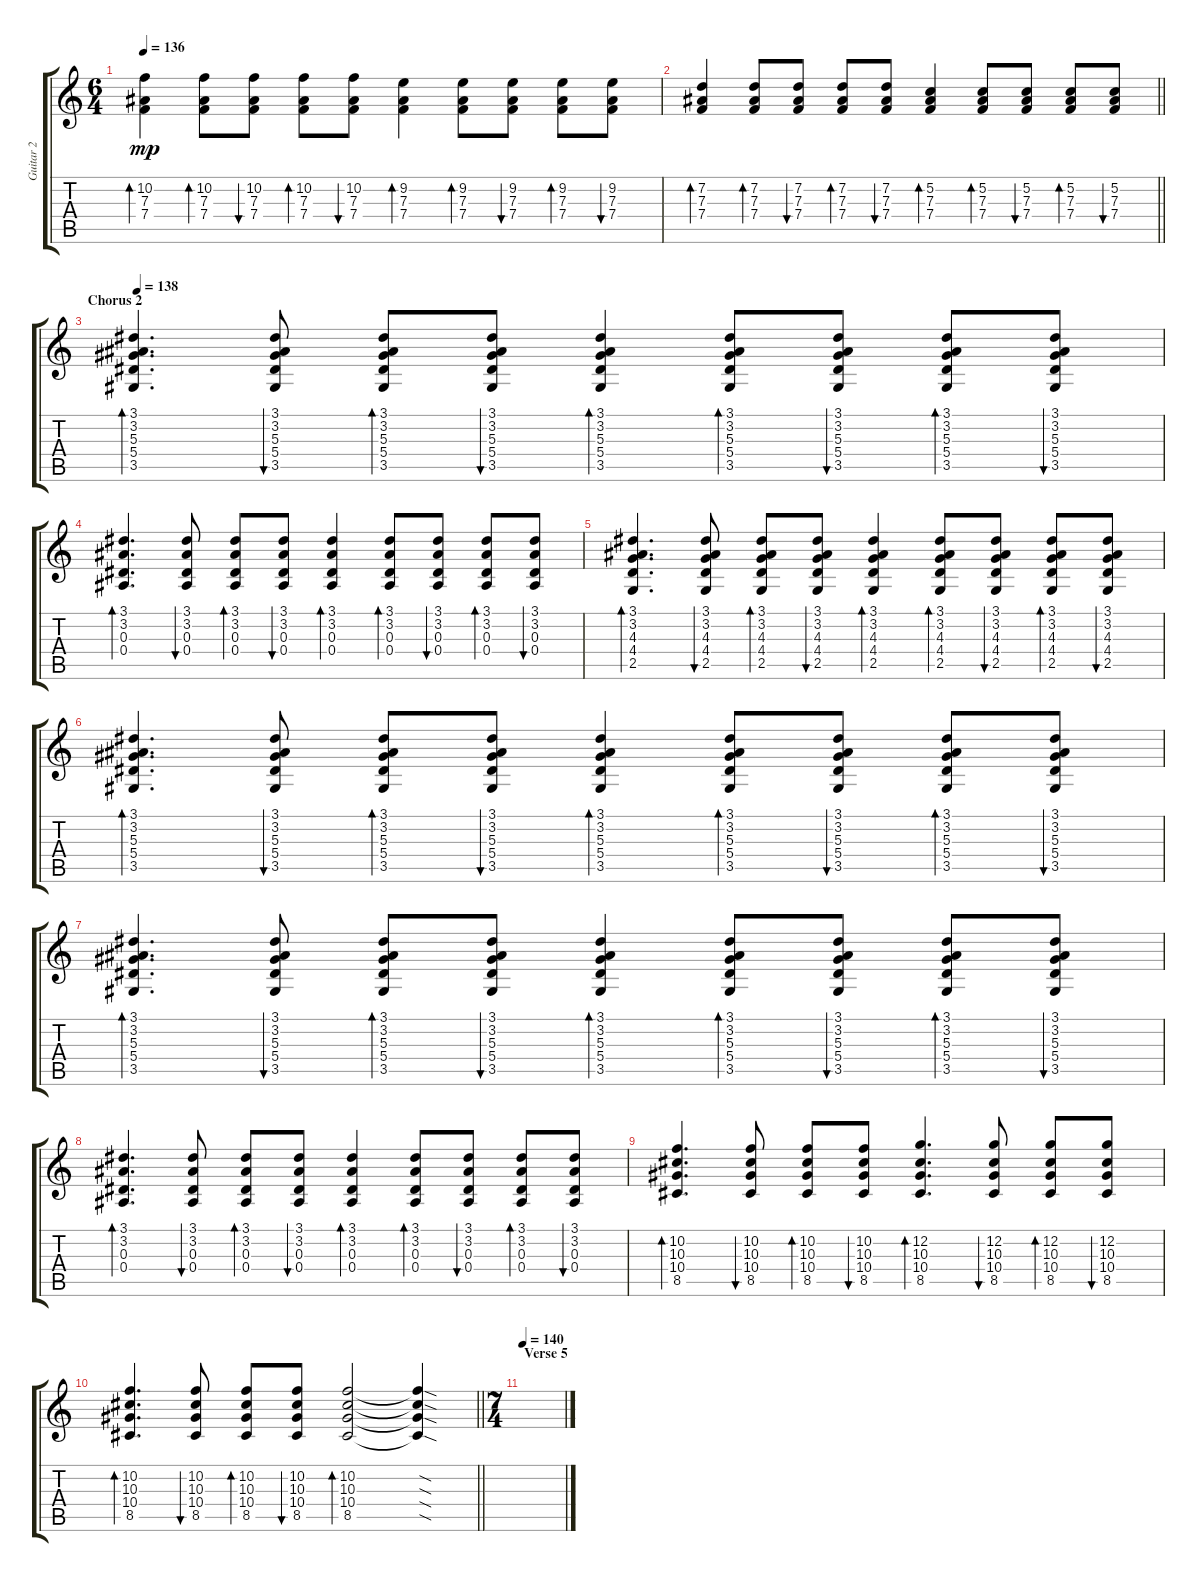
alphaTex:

\track ("Guitar 2" "Guitar 2") {instrument distortionguitar}
\staff {score tabs}
\tuning (C4 G3 Eb3 Bb2 F2 C2) {hide}
\ts (6 4)
\tempo 136
\clef g2
\ks c
(10.2 7.3 7.4).4{bd 120 dy mp} (10.2 7.3 7.4).8{bd 60} (10.2 7.3 7.4).8{bu 60} (10.2 7.3 7.4).8{bd 60} (10.2 7.3 7.4).8{bu 60} (9.2 7.3 7.4).4{bd 120} (9.2 7.3 7.4).8{bd 60} (9.2 7.3 7.4).8{bu 60} (9.2 7.3 7.4).8{bd 60} (9.2 7.3 7.4).8{bu 60} |
\barLineRight lightlight
(7.2 7.3 7.4).4{bd 120} (7.2 7.3 7.4).8{bd 60} (7.2 7.3 7.4).8{bu 60} (7.2 7.3 7.4).8{bd 60} (7.2 7.3 7.4).8{bu 60} (5.2 7.3 7.4).4{bd 120} (5.2 7.3 7.4).8{bd 60} (5.2 7.3 7.4).8{bu 60} (5.2 7.3 7.4).8{bd 60} (5.2 7.3 7.4).8{bu 60} |
\section ("" "Chorus 2")
\tempo 138
(3.1 3.2 5.3 5.4 3.5).4{d bd 120} (3.1 3.2 5.3 5.4 3.5).8{bu 60} (3.1 3.2 5.3 5.4 3.5).8{bd 60} (3.1 3.2 5.3 5.4 3.5).8{bu 60} (3.1 3.2 5.3 5.4 3.5).4{bd 120} (3.1 3.2 5.3 5.4 3.5).8{bd 60} (3.1 3.2 5.3 5.4 3.5).8{bu 60} (3.1 3.2 5.3 5.4 3.5).8{bd 60} (3.1 3.2 5.3 5.4 3.5).8{bu 60} |
(3.1 3.2 0.3 0.4).4{d bd 120} (3.1 3.2 0.3 0.4).8{bu 60} (3.1 3.2 0.3 0.4).8{bd 60} (3.1 3.2 0.3 0.4).8{bu 60} (3.1 3.2 0.3 0.4).4{bd 120} (3.1 3.2 0.3 0.4).8{bd 60} (3.1 3.2 0.3 0.4).8{bu 60} (3.1 3.2 0.3 0.4).8{bd 60} (3.1 3.2 0.3 0.4).8{bu 60} |
(3.1 3.2 4.3 4.4 2.5).4{d bd 120} (3.1 3.2 4.3 4.4 2.5).8{bu 60} (3.1 3.2 4.3 4.4 2.5).8{bd 60} (3.1 3.2 4.3 4.4 2.5).8{bu 60} (3.1 3.2 4.3 4.4 2.5).4{bd 120} (3.1 3.2 4.3 4.4 2.5).8{bd 60} (3.1 3.2 4.3 4.4 2.5).8{bu 60} (3.1 3.2 4.3 4.4 2.5).8{bd 60} (3.1 3.2 4.3 4.4 2.5).8{bu 60} |
(3.1 3.2 5.3 5.4 3.5).4{d bd 120} (3.1 3.2 5.3 5.4 3.5).8{bu 60} (3.1 3.2 5.3 5.4 3.5).8{bd 60} (3.1 3.2 5.3 5.4 3.5).8{bu 60} (3.1 3.2 5.3 5.4 3.5).4{bd 120} (3.1 3.2 5.3 5.4 3.5).8{bd 60} (3.1 3.2 5.3 5.4 3.5).8{bu 60} (3.1 3.2 5.3 5.4 3.5).8{bd 60} (3.1 3.2 5.3 5.4 3.5).8{bu 60} |
(3.1 3.2 5.3 5.4 3.5).4{d bd 120} (3.1 3.2 5.3 5.4 3.5).8{bu 60} (3.1 3.2 5.3 5.4 3.5).8{bd 60} (3.1 3.2 5.3 5.4 3.5).8{bu 60} (3.1 3.2 5.3 5.4 3.5).4{bd 120} (3.1 3.2 5.3 5.4 3.5).8{bd 60} (3.1 3.2 5.3 5.4 3.5).8{bu 60} (3.1 3.2 5.3 5.4 3.5).8{bd 60} (3.1 3.2 5.3 5.4 3.5).8{bu 60} |
(3.1 3.2 0.3 0.4).4{d bd 120} (3.1 3.2 0.3 0.4).8{bu 60} (3.1 3.2 0.3 0.4).8{bd 60} (3.1 3.2 0.3 0.4).8{bu 60} (3.1 3.2 0.3 0.4).4{bd 120} (3.1 3.2 0.3 0.4).8{bd 60} (3.1 3.2 0.3 0.4).8{bu 60} (3.1 3.2 0.3 0.4).8{bd 60} (3.1 3.2 0.3 0.4).8{bu 60} |
(10.2 10.3 10.4 8.5).4{d bd 120} (10.2 10.3 10.4 8.5).8{bu 60} (10.2 10.3 10.4 8.5).8{bd 60} (10.2 10.3 10.4 8.5).8{bu 60} (12.2 10.3 10.4 8.5).4{d bd 120} (12.2 10.3 10.4 8.5).8{bu 60} (12.2 10.3 10.4 8.5).8{bd 60} (12.2 10.3 10.4 8.5).8{bu 60} |
\barLineRight lightlight
(10.2 10.3 10.4 8.5).4{d bd 120} (10.2 10.3 10.4 8.5).8{bu 60} (10.2 10.3 10.4 8.5).8{bd 60} (10.2 10.3 10.4 8.5).8{bu 60} (10.2 10.3 10.4 8.5).2{bd 120} (10.2{sod t} 10.3{sod t} 10.4{sod t} 8.5{sod t}).4 |
\ts (7 4)
\section ("" "Verse 5")
\tempo 140
